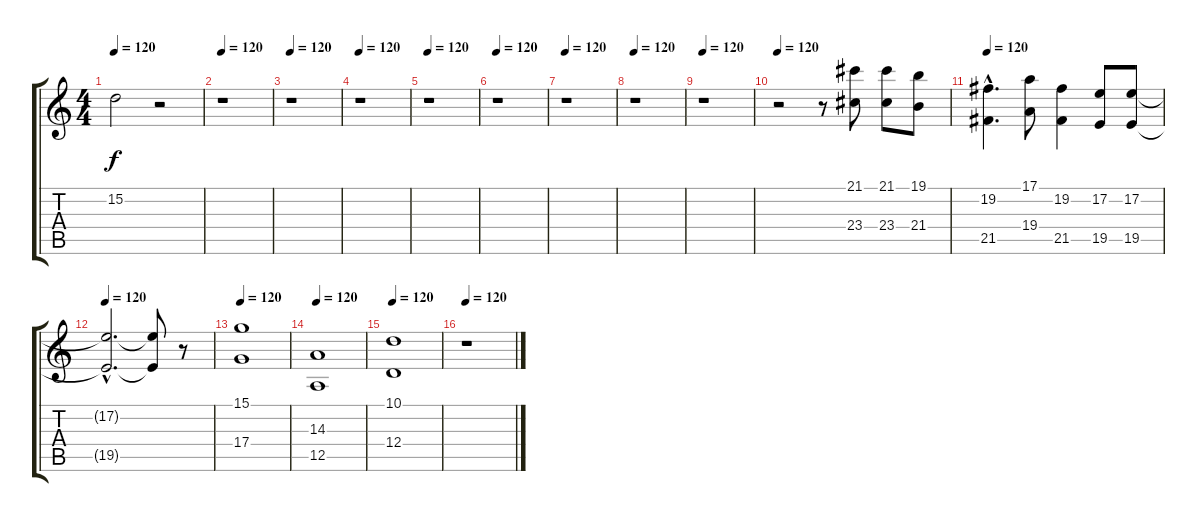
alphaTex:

\track "" {instrument tremolostrings}
\staff {score tabs}
\tuning (E4 B3 G3 D3 A2 E2) {hide}
\ts (4 4)
\tempo 120
\clef g2
\ks c
15.2.2{dy f} r.2 |
\tempo 120
r.1 |
\tempo 120
r.1 |
\tempo 120
r.1 |
\tempo 120
r.1 |
\tempo 120
r.1 |
\tempo 120
r.1 |
\tempo 120
r.1 |
\tempo 120
r.1 |
\tempo 120
r.2 r.8 (21.1 23.4).8 (21.1 23.4).8 (19.1 21.4).8 |
\tempo 120
(19.2{hac} 21.5{hac}).4{d} (17.1 19.4).8 (19.2 21.5).4 (17.2 19.5).8 (17.2 19.5).8 |
\tempo 120
(17.2{hac t} 19.5{hac t}).2{d} (17.2{t} 19.5{t}).8 r.8 |
\tempo 120
(15.1 17.4).1 |
\tempo 120
(14.3 12.5).1 |
\tempo 120
(10.1 12.4).1 |
\tempo 120
r.1
